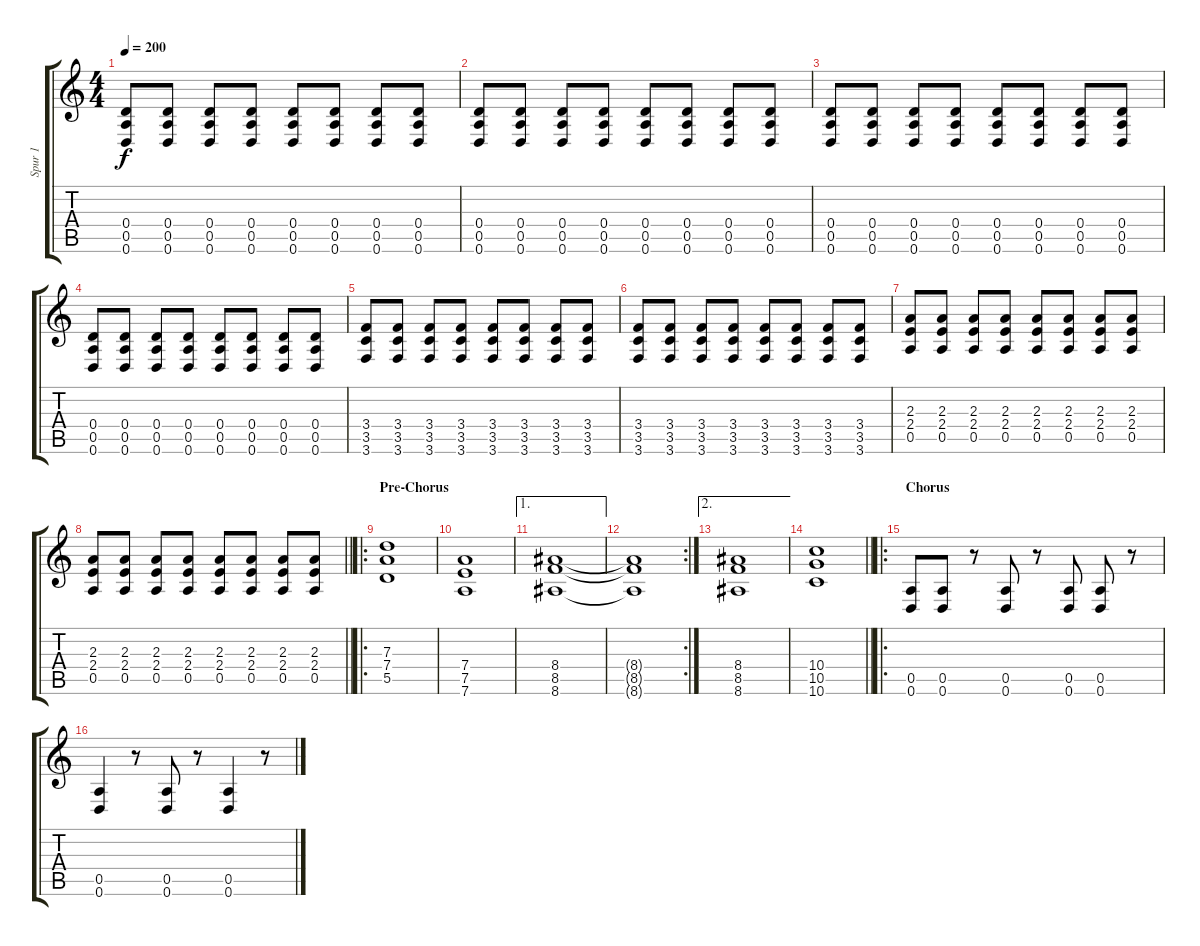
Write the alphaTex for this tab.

\track ("Spur 1" "Spur 1") {instrument overdrivenguitar}
\staff {score tabs}
\tuning (E4 B3 G3 D3 A2 D2) {hide}
\ts (4 4)
\tempo 200
\clef g2
\ks c
(0.4 0.5 0.6).8{dy f} (0.4 0.5 0.6).8 (0.4 0.5 0.6).8 (0.4 0.5 0.6).8 (0.4 0.5 0.6).8 (0.4 0.5 0.6).8 (0.4 0.5 0.6).8 (0.4 0.5 0.6).8 |
(0.4 0.5 0.6).8 (0.4 0.5 0.6).8 (0.4 0.5 0.6).8 (0.4 0.5 0.6).8 (0.4 0.5 0.6).8 (0.4 0.5 0.6).8 (0.4 0.5 0.6).8 (0.4 0.5 0.6).8 |
(0.4 0.5 0.6).8 (0.4 0.5 0.6).8 (0.4 0.5 0.6).8 (0.4 0.5 0.6).8 (0.4 0.5 0.6).8 (0.4 0.5 0.6).8 (0.4 0.5 0.6).8 (0.4 0.5 0.6).8 |
(0.4 0.5 0.6).8 (0.4 0.5 0.6).8 (0.4 0.5 0.6).8 (0.4 0.5 0.6).8 (0.4 0.5 0.6).8 (0.4 0.5 0.6).8 (0.4 0.5 0.6).8 (0.4 0.5 0.6).8 |
(3.4 3.5 3.6).8 (3.4 3.5 3.6).8 (3.4 3.5 3.6).8 (3.4 3.5 3.6).8 (3.4 3.5 3.6).8 (3.4 3.5 3.6).8 (3.4 3.5 3.6).8 (3.4 3.5 3.6).8 |
(3.4 3.5 3.6).8 (3.4 3.5 3.6).8 (3.4 3.5 3.6).8 (3.4 3.5 3.6).8 (3.4 3.5 3.6).8 (3.4 3.5 3.6).8 (3.4 3.5 3.6).8 (3.4 3.5 3.6).8 |
(2.3 2.4 0.5).8 (2.3 2.4 0.5).8 (2.3 2.4 0.5).8 (2.3 2.4 0.5).8 (2.3 2.4 0.5).8 (2.3 2.4 0.5).8 (2.3 2.4 0.5).8 (2.3 2.4 0.5).8 |
\barLineRight lightlight
(2.3 2.4 0.5).8 (2.3 2.4 0.5).8 (2.3 2.4 0.5).8 (2.3 2.4 0.5).8 (2.3 2.4 0.5).8 (2.3 2.4 0.5).8 (2.3 2.4 0.5).8 (2.3 2.4 0.5).8 |
\ro
\section ("" "Pre-Chorus")
(7.3 7.4 5.5).1 |
(7.4 7.5 7.6).1 |
\ae 1
(8.4 8.5 8.6).1 |
\rc 2
(8.4{t} 8.5{t} 8.6{t}).1 |
\ae 2
(8.4 8.5 8.6).1 |
\barLineRight lightlight
(10.4 10.5 10.6).1 |
\ro
\section ("" "Chorus")
(0.5 0.6).8 (0.5 0.6).8 r.8 (0.5 0.6).8 r.8 (0.5 0.6).8 (0.5 0.6).8 r.8 |
(0.5 0.6).4 r.8 (0.5 0.6).8 r.8 (0.5 0.6).4 r.8
